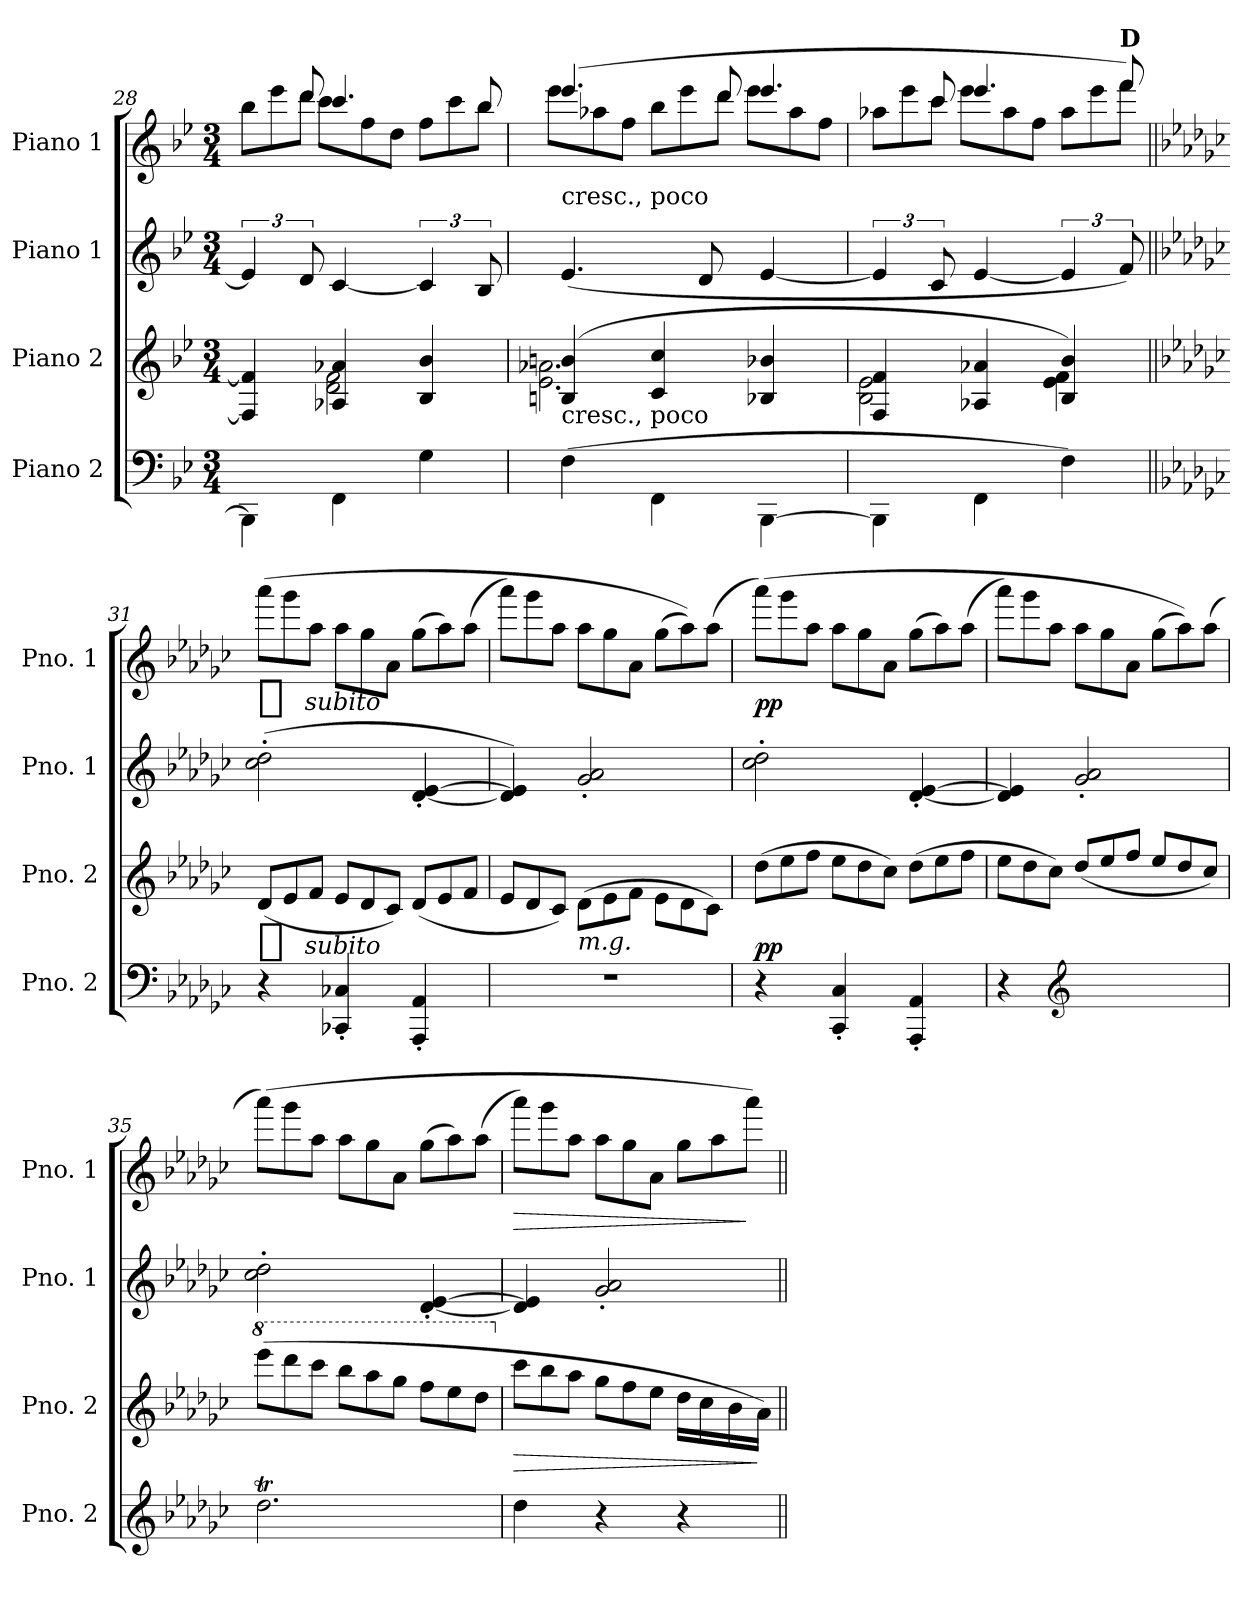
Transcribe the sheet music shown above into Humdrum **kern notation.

**kern	**kern	**dynam	**kern	**kern	**dynam
*part4	*part3	*part3	*part2	*part1	*part1
*staff4	*staff3	*staff3	*staff2	*staff1	*staff1
*I"Piano 2	*I"Piano 2	*	*I"Piano 1	*I"Piano 1	*
*I' Pno. 2	*I' Pno. 2	*	*I' Pno. 1	*I' Pno. 1	*
*clefF4	*clefG2	*	*clefG2	*clefG2	*
*k[b-e-]	*k[b-e-]	*	*k[b-e-]	*k[b-e-]	*
*B-:	*B-:	*	*B-:	*B-:	*
*M3/4	*M3/4	*	*M3/4	*M3/4	*
=28	=28	=28	=28	=28	=28
*	*^	*	*	*	*
*	*	*	*	*	*Xtuplet	*
*	*	*	*	*	*^	*
4BBB-\]	4F]/ 4f]/	4ryy	.	6e-]	12ryy	12bb-L	.
.	.	.	.	.	12ryy	12eee-	.
.	.	.	.	12d	12ddd	12dddJ	.
!	!	!	!	!	!LO:N:vis=4.	!	!
4FF\	4A-X 4a-X	2d 2f	.	[4c	4ccc	12cccL	.
.	.	.	.	.	.	12ff	.
.	.	.	.	.	.	12ddJ	.
4G	4B-/ 4b-/	.	.	6c]	12ryy	12ffL	.
.	.	.	.	.	12ryy	12ccc	.
.	.	.	.	12B-	12bb-	12bb-J	.
=29	=29	=29	=29	=29	=29	=29	=29
!	!	!	!	!	!LO:TX:c:t=cresc., poco	!	!
!	!LO:TX:c:t=cresc., poco	!	!	!	!	!	!
!	!	!	!	!	!LO:N:vis=4.	!	!
(4F	(4Bn/ 4bn/	2.e- 2.a-X	.	(4.e-	(4eee-	12eee-L	.
.	.	.	.	.	.	12aa-X	.
.	.	.	.	.	.	12ffJ	.
4FF\	4c/ 4cc/	.	.	.	12ryy	12bb-L	.
.	.	.	.	.	12ryy	12eee-	.
.	.	.	.	8d	.	.	.
.	.	.	.	.	12ddd	12dddJ	.
!	!	!	!	!	!LO:N:vis=4.	!	!
[4BBB-\	4B-X 4b-X	.	.	[4e-	4eee-	12eee-L	.
.	.	.	.	.	.	12aa-	.
.	.	.	.	.	.	12ffJ	.
=30	=30	=30	=30	=30	=30	=30	=30
4BBB-\]	4F/ 4f/	2B- 2e-	.	6e-]	12ryy	12aa-XL	.
.	.	.	.	.	12ryy	12eee-	.
.	.	.	.	12c	12ccc	12cccJ	.
!	!	!	!	!	!LO:N:vis=4.	!	!
4FF\	4A-X 4a-X	.	.	[4e-	4eee-	12eee-L	.
.	.	.	.	.	.	12aa-	.
.	.	.	.	.	.	12ffJ	.
4F)	4B-/ 4b-/)	4e- 4f	.	6e-]	12ryy	12aa-L	.
.	.	.	.	.	12ryy	12eee-	.
!	!	!	!	!	!LO:TX:a:B:t=D	!	!
.	.	.	.	12f)	12fff)	12fffJ	.
*	*v	*v	*	*	*v	*v	*
=31||	=31||	=31||	=31||	=31||	=31||
*k[b-e-a-d-g-c-]	*k[b-e-a-d-g-c-]	*	*k[b-e-a-d-g-c-]	*k[b-e-a-d-g-c-]	*
*G-:	*G-:	*	*G-:	*G-:	*
*	*Xtuplet	*	*	*	*
*	*	*	*	*^	*
!	!	!LO:DY:t=%s subito	!	!	!	!LO:DY:t=%s  subito
*	*	*	*	*v	*v	*
4r	(12d-L	p	(2cc-' 2dd-'	(12aaa-L	p
.	12e-	.	.	12ggg-	.
.	12fJ	.	.	12aa-J	.
4CC-X' 4C-X'	12e-L	.	.	12aa-L	.
.	12d-	.	.	12gg-	.
.	12c-J)	.	.	12a-J	.
4AAA-' 4AA-'	(12d-L	.	[4d-' [4e-'	(12gg-L	.
.	12e-	.	.	12aa-)	.
.	12fJ	.	.	(12aa-J	.
=32	=32	=32	=32	=32	=32
*Xtuplet	*	*	*	*	*
4%3r	12e-L	.	4d-] 4e-])	12aaa-L)	.
.	12d-	.	.	12ggg-	.
.	12c-J)	.	.	12aa-J	.
!	!LO:TX:b:i:t=m.g.	!	!	!	!
.	(12d-\L	.	2g-' 2a-'	12aa-L	.
.	12e-\	.	.	12gg-	.
.	12f\J	.	.	12a-J	.
.	12e-\L	.	.	(12gg-L	.
.	12d-\	.	.	12aa-))	.
.	12c-\J)	.	.	(12aa-J	.
=33	=33	=33	=33	=33	=33
4r	(12dd-L	pp	2cc-' 2dd-'	(12aaa-L)	pp
.	12ee-	.	.	12ggg-	.
.	12ffJ	.	.	12aa-J	.
4CC-' 4C-'	12ee-L	.	.	12aa-L	.
.	12dd-	.	.	12gg-	.
.	12cc-J)	.	.	12a-J	.
4AAA-' 4AA-'	(12dd-L	.	[4d-' [4e-'	(12gg-L	.
.	12ee-	.	.	12aa-)	.
.	12ffJ	.	.	(12aa-J	.
=34	=34	=34	=34	=34	=34
4r	12ee-L	.	4d-] 4e-]	12aaa-L)	.
.	12dd-	.	.	12ggg-	.
.	12cc-J)	.	.	12aa-J	.
*clefG2	*	*	*	*	*
4ryy	(12dd-/L	.	2g-' 2a-'	12aa-L	.
.	12ee-/	.	.	12gg-	.
.	12ff/J	.	.	12a-J	.
4ryy	12ee-/L	.	.	(12gg-L	.
.	12dd-/	.	.	12aa-))	.
.	12cc-/J)	.	.	(12aa-J	.
=35	=35	=35	=35	=35	=35
*	*8va	*	*	*	*
2.dd-T	(12eeee-L	.	2cc-' 2dd-'	(12aaa-L)	.
.	12dddd-	.	.	12ggg-	.
.	12cccc-J	.	.	12aa-J	.
.	12bbb-L	.	.	12aa-L	.
.	12aaa-	.	.	12gg-	.
.	12ggg-J	.	.	12a-J	.
.	12fffL	.	[4d-' [4e-'	(12gg-L	.
.	12eee-	.	.	12aa-)	.
.	12ddd-J	.	.	(12aa-J	.
=36	=36	=36	=36	=36	=36
*	*X8va	*	*	*	*
4dd-	12ccc-L	>	4d-] 4e-]	12aaa-L)	>
.	12bb-	.	.	12ggg-	.
.	12aa-J	.	.	12aa-J	.
4r	12gg-L	.	2g-' 2a-'	12aa-L	.
.	12ff	.	.	12gg-	.
.	12ee-J	.	.	12a-J	.
4r	16dd-LL	.	.	12gg-L	.
.	16cc-	.	.	.	.
.	.	.	.	12aa-	.
.	16b-	.	.	.	.
.	.	.	.	12aaa-J)	]
.	16a-JJ)	]	.	.	.
=||	=||	=||	=||	=||	=||
*-	*-	*-	*-	*-	*-
